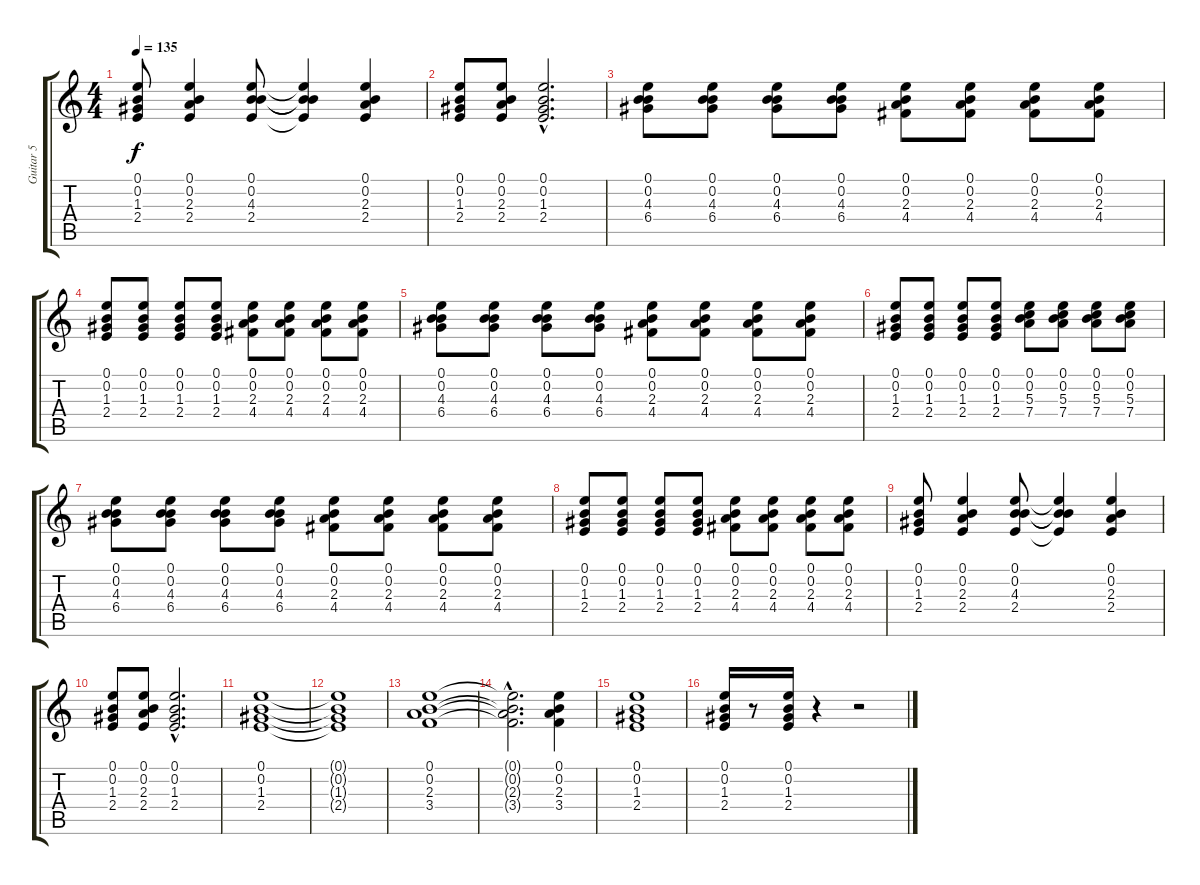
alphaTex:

\track ("Guitar 5" "Guitar 5") {instrument distortionguitar}
\staff {score tabs}
\tuning (E4 B3 G3 D3 A2 E2) {hide}
\ts (4 4)
\tempo 135
\clef g2
\ks c
(0.1 0.2 1.3 2.4).8{dy f} (0.1 0.2 2.3 2.4).4 (0.1 0.2 4.3 2.4).8 (0.1{t} 0.2{t} 4.3{t} 2.4{t}).4 (0.1 0.2 2.3 2.4).4 |
(0.1 0.2 1.3 2.4).8 (0.1 0.2 2.3 2.4).8 (0.1{hac} 0.2{hac} 1.3{hac} 2.4{hac}).2{d} |
(0.1 0.2 4.3 6.4).8 (0.1 0.2 4.3 6.4).8 (0.1 0.2 4.3 6.4).8 (0.1 0.2 4.3 6.4).8 (0.1 0.2 2.3 4.4).8 (0.1 0.2 2.3 4.4).8 (0.1 0.2 2.3 4.4).8 (0.1 0.2 2.3 4.4).8 |
(0.1 0.2 1.3 2.4).8 (0.1 0.2 1.3 2.4).8 (0.1 0.2 1.3 2.4).8 (0.1 0.2 1.3 2.4).8 (0.1 0.2 2.3 4.4).8 (0.1 0.2 2.3 4.4).8 (0.1 0.2 2.3 4.4).8 (0.1 0.2 2.3 4.4).8 |
(0.1 0.2 4.3 6.4).8 (0.1 0.2 4.3 6.4).8 (0.1 0.2 4.3 6.4).8 (0.1 0.2 4.3 6.4).8 (0.1 0.2 2.3 4.4).8 (0.1 0.2 2.3 4.4).8 (0.1 0.2 2.3 4.4).8 (0.1 0.2 2.3 4.4).8 |
(0.1 0.2 1.3 2.4).8 (0.1 0.2 1.3 2.4).8 (0.1 0.2 1.3 2.4).8 (0.1 0.2 1.3 2.4).8 (0.1 0.2 5.3 7.4).8 (0.1 0.2 5.3 7.4).8 (0.1 0.2 5.3 7.4).8 (0.1 0.2 5.3 7.4).8 |
(0.1 0.2 4.3 6.4).8 (0.1 0.2 4.3 6.4).8 (0.1 0.2 4.3 6.4).8 (0.1 0.2 4.3 6.4).8 (0.1 0.2 2.3 4.4).8 (0.1 0.2 2.3 4.4).8 (0.1 0.2 2.3 4.4).8 (0.1 0.2 2.3 4.4).8 |
(0.1 0.2 1.3 2.4).8 (0.1 0.2 1.3 2.4).8 (0.1 0.2 1.3 2.4).8 (0.1 0.2 1.3 2.4).8 (0.1 0.2 2.3 4.4).8 (0.1 0.2 2.3 4.4).8 (0.1 0.2 2.3 4.4).8 (0.1 0.2 2.3 4.4).8 |
(0.1 0.2 1.3 2.4).8 (0.1 0.2 2.3 2.4).4 (0.1 0.2 4.3 2.4).8 (0.1{t} 0.2{t} 4.3{t} 2.4{t}).4 (0.1 0.2 2.3 2.4).4 |
(0.1 0.2 1.3 2.4).8 (0.1 0.2 2.3 2.4).8 (0.1{hac} 0.2{hac} 1.3{hac} 2.4{hac}).2{d} |
(0.1 0.2 1.3 2.4).1 |
(0.1{t} 0.2{t} 1.3{t} 2.4{t}).1 |
(0.1 0.2 2.3 3.4).1 |
(0.1{hac t} 0.2{hac t} 2.3{hac t} 3.4{hac t}).2{d} (0.1 0.2 2.3 3.4).4 |
(0.1 0.2 1.3 2.4).1 |
(0.1 0.2 1.3 2.4).16 r.8 (0.1 0.2 1.3 2.4).16 r.4 r.2
